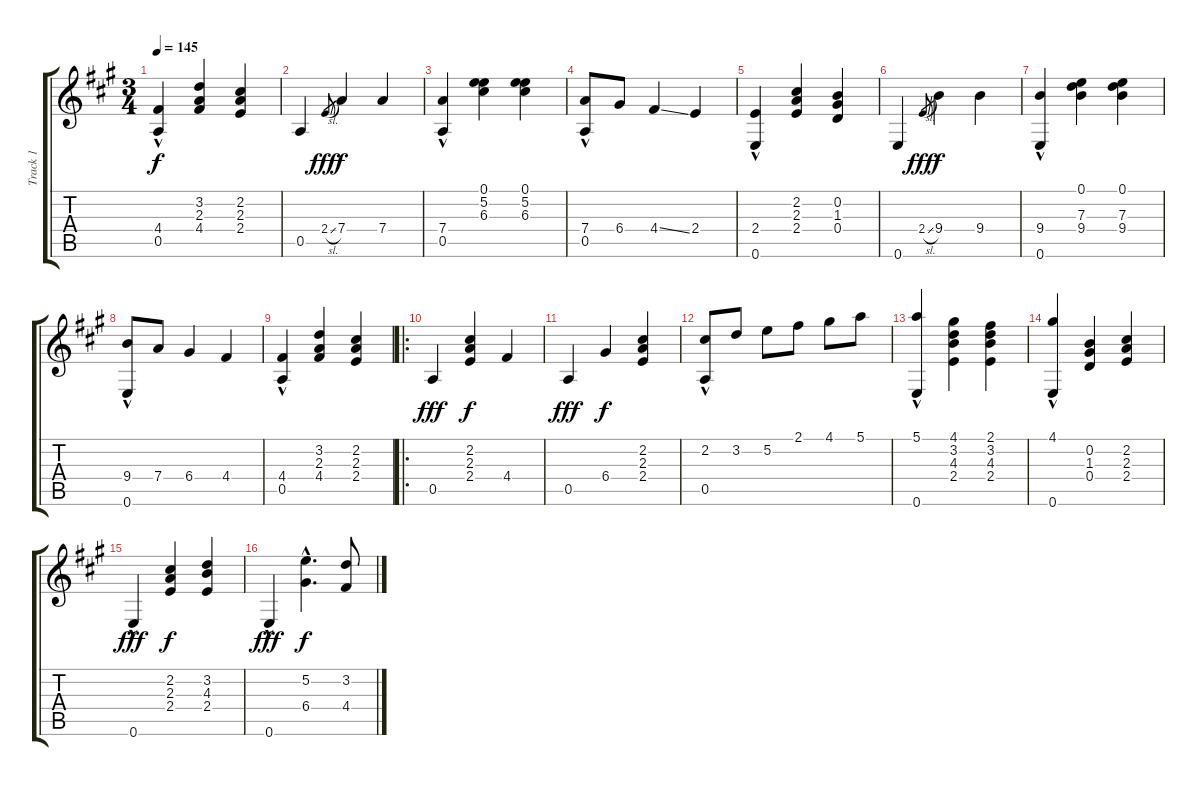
\track ("Track 1" "Track 1") {instrument acousticguitarnylon}
\staff {score tabs}
\tuning (E4 B3 G3 D3 A2 E2) {hide}
\ts (3 4)
\tempo 145
\clef g2
\ks a
(4.4 0.5{hac}).4{dy f} (3.2 2.3 4.4).4 (2.2 2.3 2.4).4 |
0.5.4 2.4{sl}.8{gr dy fff} 7.4.4{dy f} 7.4.4 |
(7.4{hac} 0.5).4 (0.1 5.2 6.3).4 (0.1 5.2 6.3).4 |
(7.4 0.5{hac}).8 6.4.8 4.4{ss}.4 2.4.4 |
(2.4 0.6{hac}).4 (2.2 2.3 2.4).4 (0.2 1.3 0.4).4 |
0.6.4 2.4{sl}.8{gr dy fff} 9.4.4{dy f} 9.4.4 |
(9.4{hac} 0.6).4 (0.1 7.3 9.4).4 (0.1 7.3 9.4).4 |
(9.4 0.6{hac}).8 7.4.8 6.4.4 4.4.4 |
(4.4 0.5{hac}).4 (3.2 2.3 4.4).4 (2.2 2.3 2.4).4 |
\ro
0.5.4{dy fff} (2.2 2.3 2.4).4{dy f} 4.4.4 |
0.5.4{dy fff} 6.4.4{dy f} (2.2 2.3 2.4).4 |
(2.2 0.5{hac}).8 3.2.8 5.2.8 2.1.8 4.1.8 5.1.8 |
(5.1 0.6{hac}).4 (4.1 3.2 4.3 2.4).4 (2.1 3.2 4.3 2.4).4 |
(4.1 0.6{hac}).4 (0.2 1.3 0.4).4 (2.2 2.3 2.4).4 |
0.6{hac}.4{dy fff} (2.2 2.3 2.4).4{dy f} (3.2 4.3 2.4).4 |
0.6{hac}.4{dy fff} (5.2{hac} 6.4{hac}).4{d dy f} (3.2 4.4).8
